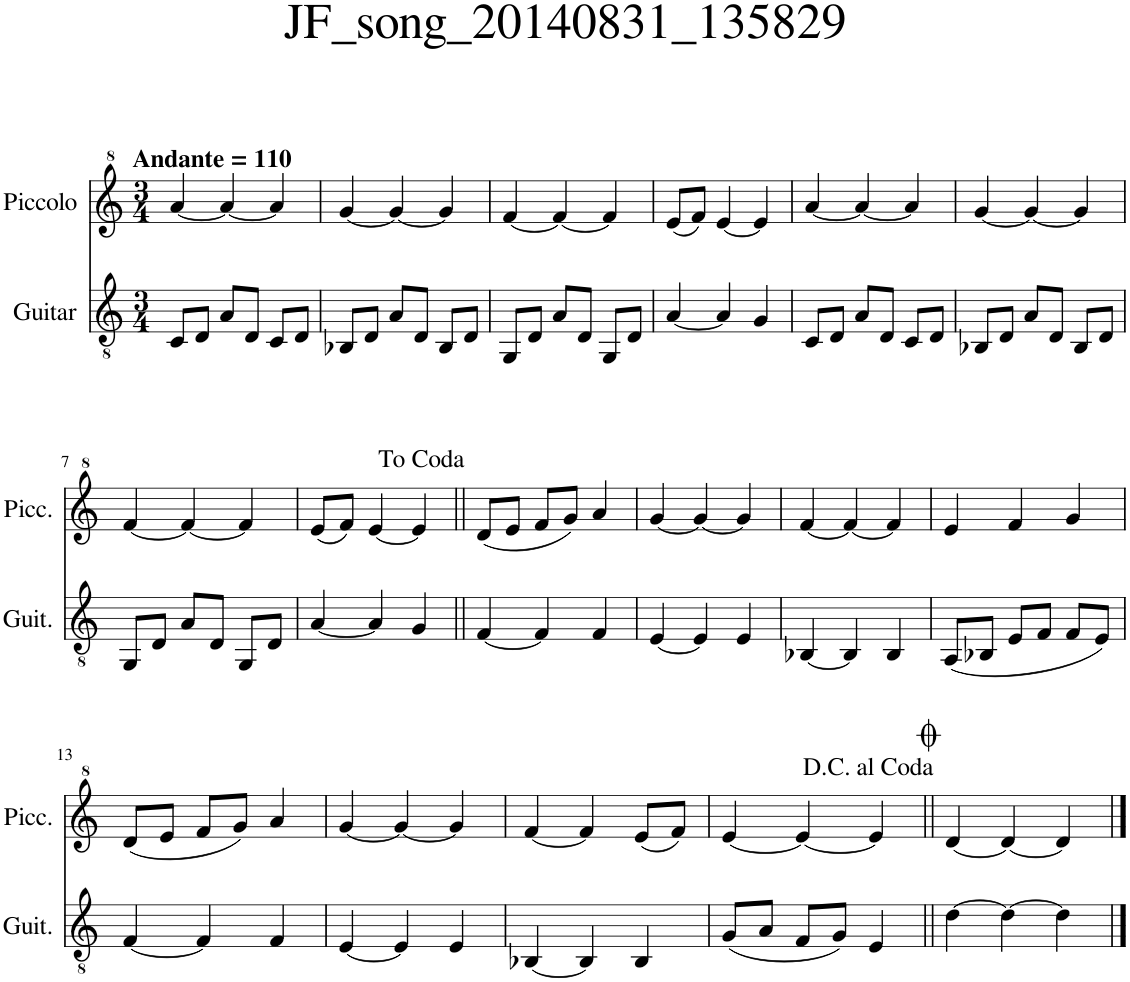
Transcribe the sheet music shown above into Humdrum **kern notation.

**kern	**kern
*part2	*part1
*staff2	*staff1
*I"Guitar	*I"Piccolo
*I'Guit.	*I'Picc.
*clefGv2	*clefG^2
*	*Trd-7c-12
*k[]	*k[]
*M3/4	*M3/4
=1	=1
!	!LO:TX:a:B:t=Andante = 110
8C/L	[4aa/
8D/J	.
8A/L	4aa/_
8D/J	.
8C/L	4aa/]
8D/J	.
=2	=2
8BB-X/L	[4gg/
8D/J	.
8A/L	4gg/_
8D/J	.
8BB-/L	4gg/]
8D/J	.
=3	=3
8GG/L	[4ff/
8D/J	.
8A/L	4ff/_
8D/J	.
8GG/L	4ff/]
8D/J	.
=4	=4
[4A/	(8ee/L
.	8ff/J)
4A/]	[4ee/
4G/	4ee/]
=5	=5
8C/L	[4aa/
8D/J	.
8A/L	4aa/_
8D/J	.
8C/L	4aa/]
8D/J	.
=6	=6
8BB-X/L	[4gg/
8D/J	.
8A/L	4gg/_
8D/J	.
8BB-/L	4gg/]
8D/J	.
!!LO:LB:g=z
=7	=7
8GG/L	[4ff/
8D/J	.
8A/L	4ff/_
8D/J	.
8GG/L	4ff/]
8D/J	.
=8	=8
[4A/	(8ee/L
.	8ff/J)
4A/]	[4ee/
4G/	4ee/]
=9||	=9||
[4F/	(8dd/L
.	8ee/J
4F/]	8ff/L
.	8gg/J)
4F/	4aa/
=10	=10
[4E/	[4gg/
4E/]	4gg/_
4E/	4gg/]
=11	=11
[4BB-X/	[4ff/
4BB-/]	4ff/_
4BB-/	4ff/]
=12	=12
(8AA/L	4ee/
8BB-X/J	.
8E/L	4ff/
8F/J	.
8F/L	4gg/
8E/J)	.
!!LO:LB:g=z
=13	=13
[4F/	(8dd/L
.	8ee/J
4F/]	8ff/L
.	8gg/J)
4F/	4aa/
=14	=14
[4E/	[4gg/
4E/]	4gg/_
4E/	4gg/]
=15	=15
[4BB-X/	[4ff/
4BB-/]	4ff/]
4BB-/	(8ee/L
.	8ff/J)
=16	=16
(8G/L	[4ee/
8A/J	.
8F/L	4ee/_
8G/J)	.
4E/	4ee/]
=17||	=17||
[4d\	[4dd/
4d\_	4dd/_
4d\]	4dd/]
==	==
*-	*-
